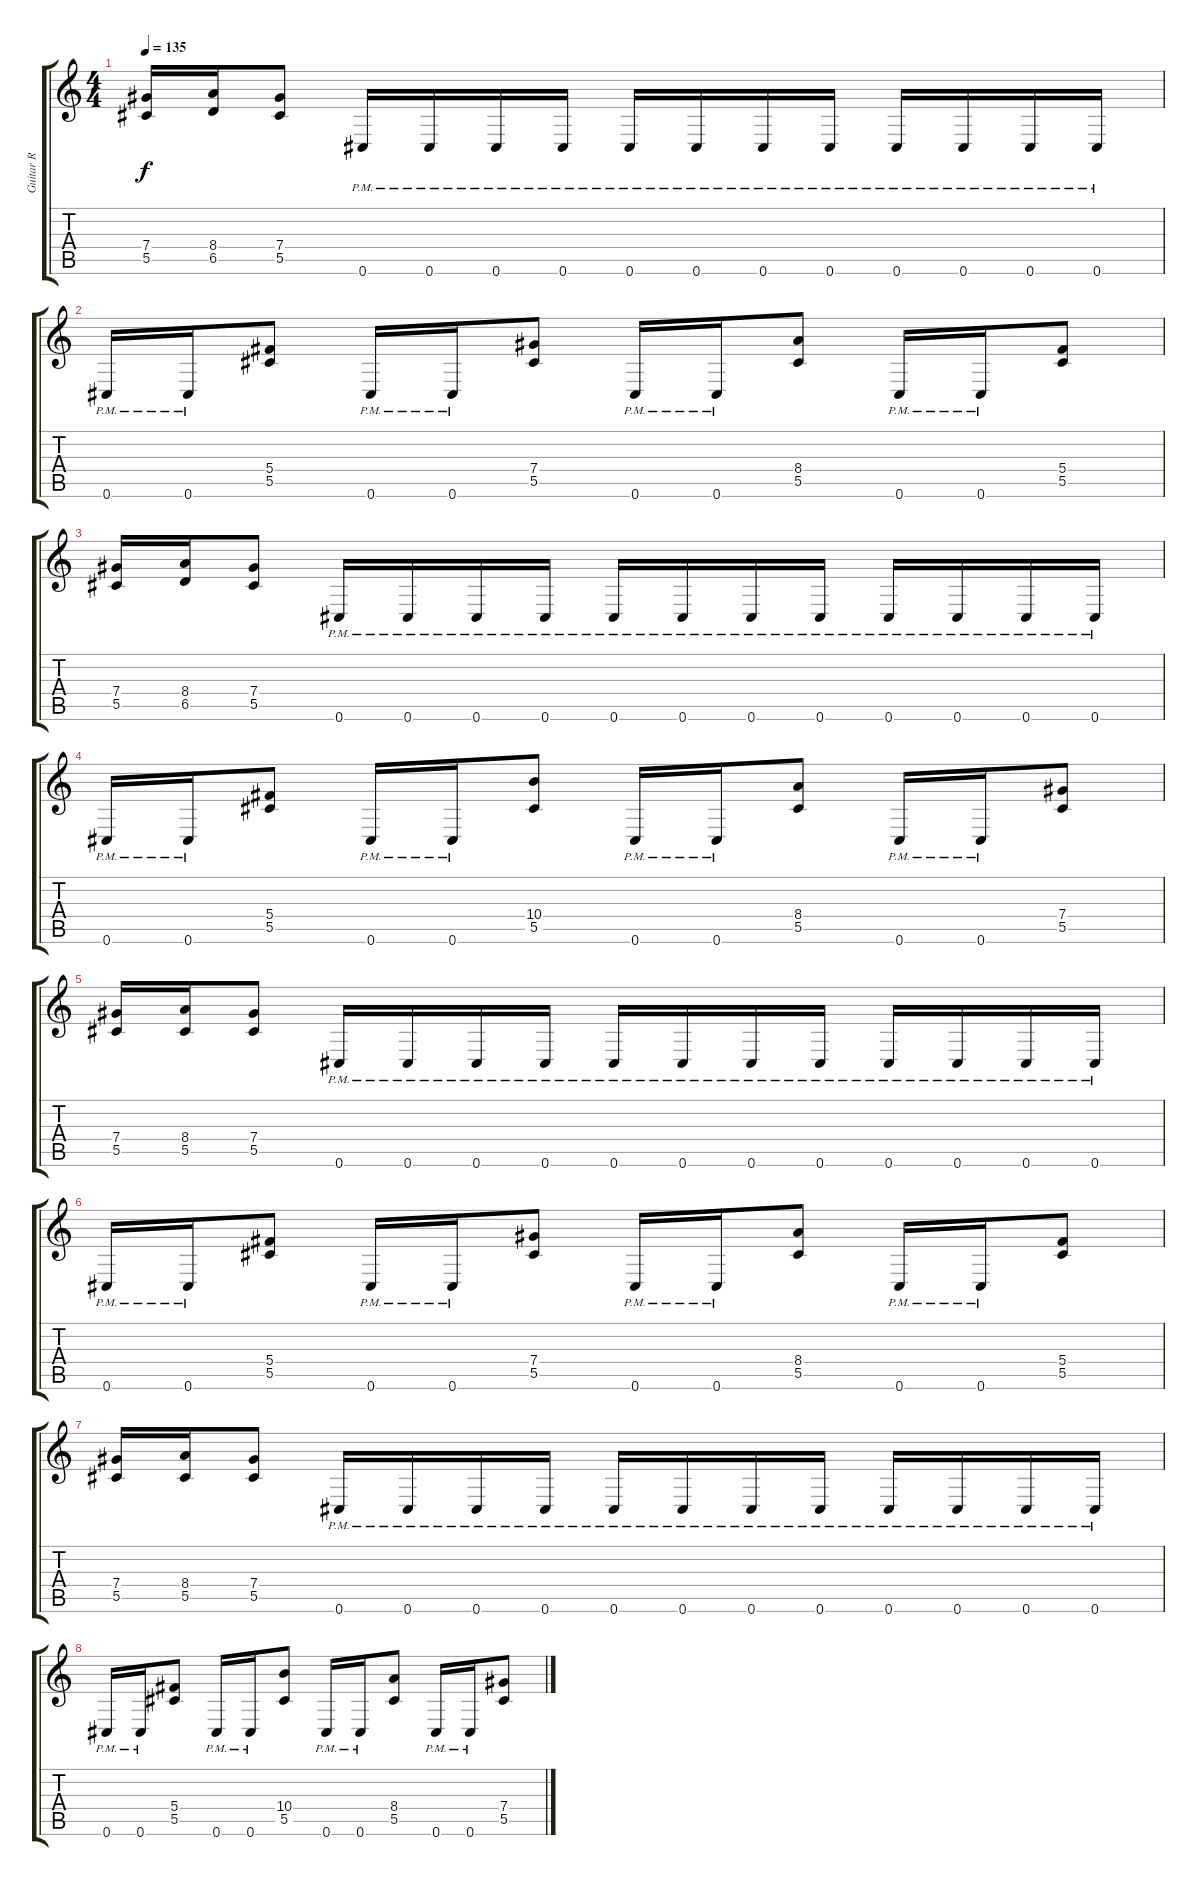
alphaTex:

\track ("Guitar R" "Guitar R") {instrument overdrivenguitar}
\staff {score tabs}
\tuning (Eb4 Bb3 Gb3 Db3 Ab2 Db2) {hide}
\ts (4 4)
\tempo 135
\clef g2
\ks c
(7.4 5.5).16{dy f} (8.4 6.5).16 (7.4 5.5).8 0.6{pm}.16 0.6{pm}.16 0.6{pm}.16 0.6{pm}.16 0.6{pm}.16 0.6{pm}.16 0.6{pm}.16 0.6{pm}.16 0.6{pm}.16 0.6{pm}.16 0.6{pm}.16 0.6{pm}.16 |
0.6{pm}.16 0.6{pm}.16 (5.4 5.5).8 0.6{pm}.16 0.6{pm}.16 (7.4 5.5).8 0.6{pm}.16 0.6{pm}.16 (8.4 5.5).8 0.6{pm}.16 0.6{pm}.16 (5.4 5.5).8 |
(7.4 5.5).16 (8.4 6.5).16 (7.4 5.5).8 0.6{pm}.16 0.6{pm}.16 0.6{pm}.16 0.6{pm}.16 0.6{pm}.16 0.6{pm}.16 0.6{pm}.16 0.6{pm}.16 0.6{pm}.16 0.6{pm}.16 0.6{pm}.16 0.6{pm}.16 |
0.6{pm}.16 0.6{pm}.16 (5.4 5.5).8 0.6{pm}.16 0.6{pm}.16 (10.4 5.5).8 0.6{pm}.16 0.6{pm}.16 (8.4 5.5).8 0.6{pm}.16 0.6{pm}.16 (7.4 5.5).8 |
(7.4 5.5).16 (8.4 5.5).16 (7.4 5.5).8 0.6{pm}.16 0.6{pm}.16 0.6{pm}.16 0.6{pm}.16 0.6{pm}.16 0.6{pm}.16 0.6{pm}.16 0.6{pm}.16 0.6{pm}.16 0.6{pm}.16 0.6{pm}.16 0.6{pm}.16 |
0.6{pm}.16 0.6{pm}.16 (5.4 5.5).8 0.6{pm}.16 0.6{pm}.16 (7.4 5.5).8 0.6{pm}.16 0.6{pm}.16 (8.4 5.5).8 0.6{pm}.16 0.6{pm}.16 (5.4 5.5).8 |
(7.4 5.5).16 (8.4 5.5).16 (7.4 5.5).8 0.6{pm}.16 0.6{pm}.16 0.6{pm}.16 0.6{pm}.16 0.6{pm}.16 0.6{pm}.16 0.6{pm}.16 0.6{pm}.16 0.6{pm}.16 0.6{pm}.16 0.6{pm}.16 0.6{pm}.16 |
0.6{pm}.16 0.6{pm}.16 (5.4 5.5).8 0.6{pm}.16 0.6{pm}.16 (10.4 5.5).8 0.6{pm}.16 0.6{pm}.16 (8.4 5.5).8 0.6{pm}.16 0.6{pm}.16 (7.4 5.5).8
